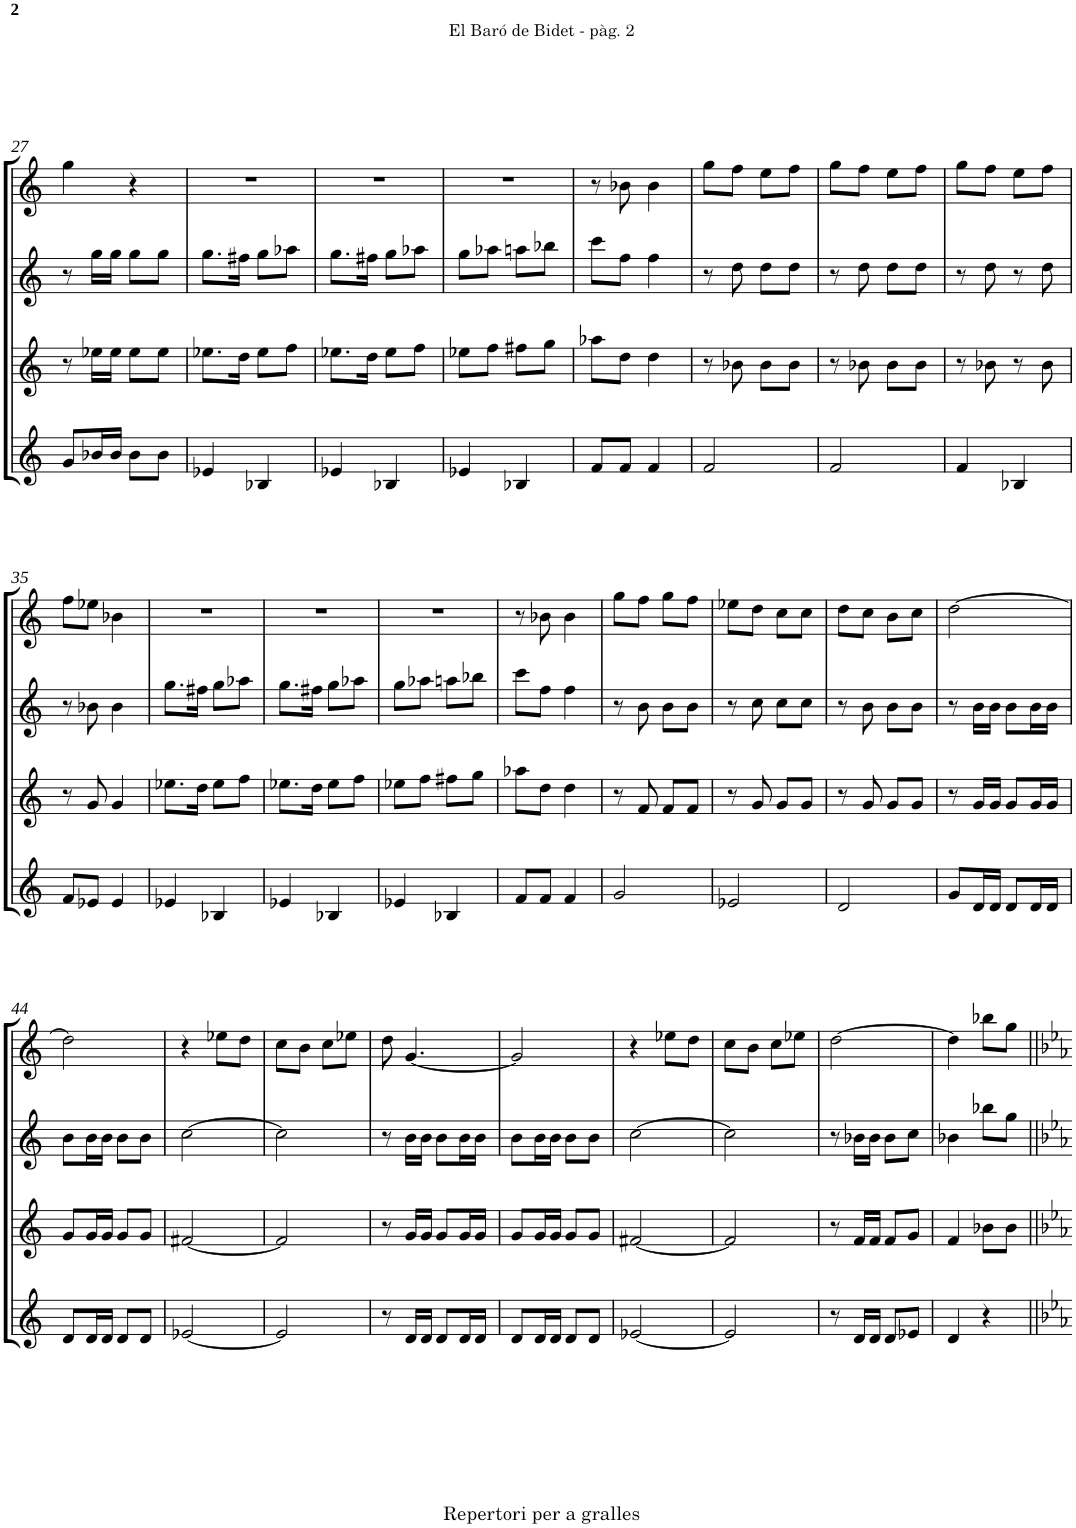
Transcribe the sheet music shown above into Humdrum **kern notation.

**kern	**kern	**kern	**kern
*part4	*part3	*part2	*part1
*staff4	*staff3	*staff2	*staff1
*I"Gralla 4	*I"Gralla 3	*I"Gralla 2	*I"Gralla 1
!!LO:PB:g=z
*clefG2	*clefG2	*clefG2	*clefG2
*k[]	*k[]	*k[]	*k[]
*M2/4	*M2/4	*M2/4	*M2/4
=27	=27	=27	=27
8g/L	8r	8r	4gg\
16b-X/L	16ee-X\LL	16gg\LL	.
16b-/JJ	16ee-\JJ	16gg\JJ	.
8b-\L	8ee-\L	8gg\L	4r
8b-\J	8ee-\J	8gg\J	.
=28	=28	=28	=28
4e-X/	8.ee-X\L	8.gg\L	2r
.	16dd\Jk	16ff#X\Jk	.
4B-X/	8ee-\L	8gg\L	.
.	8ff\J	8aa-X\J	.
=29	=29	=29	=29
4e-X/	8.ee-X\L	8.gg\L	2r
.	16dd\Jk	16ff#X\Jk	.
4B-X/	8ee-\L	8gg\L	.
.	8ff\J	8aa-X\J	.
=30	=30	=30	=30
4e-X/	8ee-X\L	8gg\L	2r
.	8ff\J	8aa-X\J	.
4B-X/	8ff#X\L	8aan\L	.
.	8gg\J	8bb-X\J	.
=31	=31	=31	=31
8f/L	8aa-X\L	8ccc\L	8r
8f/J	8dd\J	8ff\J	8b-X\
4f/	4dd\	4ff\	4b-\
=32	=32	=32	=32
2f/	8r	8r	8gg\L
.	8b-X\	8dd\	8ff\J
.	8b-\L	8dd\L	8ee\L
.	8b-\J	8dd\J	8ff\J
=33	=33	=33	=33
2f/	8r	8r	8gg\L
.	8b-X\	8dd\	8ff\J
.	8b-\L	8dd\L	8ee\L
.	8b-\J	8dd\J	8ff\J
=34	=34	=34	=34
4f/	8r	8r	8gg\L
.	8b-X\	8dd\	8ff\J
4B-X/	8r	8r	8ee\L
.	8b-\	8dd\	8ff\J
!!LO:LB:g=z
=35	=35	=35	=35
8f/L	8r	8r	8ff\L
8e-X/J	8g/	8b-X\	8ee-X\J
4e-/	4g/	4b-\	4b-X\
=36	=36	=36	=36
4e-X/	8.ee-X\L	8.gg\L	2r
.	16dd\Jk	16ff#X\Jk	.
4B-X/	8ee-\L	8gg\L	.
.	8ff\J	8aa-X\J	.
=37	=37	=37	=37
4e-X/	8.ee-X\L	8.gg\L	2r
.	16dd\Jk	16ff#X\Jk	.
4B-X/	8ee-\L	8gg\L	.
.	8ff\J	8aa-X\J	.
=38	=38	=38	=38
4e-X/	8ee-X\L	8gg\L	2r
.	8ff\J	8aa-X\J	.
4B-X/	8ff#X\L	8aan\L	.
.	8gg\J	8bb-X\J	.
=39	=39	=39	=39
8f/L	8aa-X\L	8ccc\L	8r
8f/J	8dd\J	8ff\J	8b-X\
4f/	4dd\	4ff\	4b-\
=40	=40	=40	=40
2g/	8r	8r	8gg\L
.	8f/	8b\	8ff\J
.	8f/L	8b\L	8gg\L
.	8f/J	8b\J	8ff\J
=41	=41	=41	=41
2e-X/	8r	8r	8ee-X\L
.	8g/	8cc\	8dd\J
.	8g/L	8cc\L	8cc\L
.	8g/J	8cc\J	8cc\J
=42	=42	=42	=42
2d/	8r	8r	8dd\L
.	8g/	8b\	8cc\J
.	8g/L	8b\L	8b\L
.	8g/J	8b\J	8cc\J
=43	=43	=43	=43
8g/L	8r	8r	[2dd\
16d/L	16g/LL	16b\LL	.
16d/JJ	16g/JJ	16b\JJ	.
8d/L	8g/L	8b\L	.
16d/L	16g/L	16b\L	.
16d/JJ	16g/JJ	16b\JJ	.
!!LO:LB:g=z
=44	=44	=44	=44
8d/L	8g/L	8b\L	2dd\]
16d/L	16g/L	16b\L	.
16d/JJ	16g/JJ	16b\JJ	.
8d/L	8g/L	8b\L	.
8d/J	8g/J	8b\J	.
=45	=45	=45	=45
[2e-X/	[2f#X/	[2cc\	4r
.	.	.	8ee-X\L
.	.	.	8dd\J
=46	=46	=46	=46
2e-/]	2f#/]	2cc\]	8cc\L
.	.	.	8b\J
.	.	.	8cc\L
.	.	.	8ee-X\J
=47	=47	=47	=47
8r	8r	8r	8dd\
16d/LL	16g/LL	16b\LL	[4.g/
16d/JJ	16g/JJ	16b\JJ	.
8d/L	8g/L	8b\L	.
16d/L	16g/L	16b\L	.
16d/JJ	16g/JJ	16b\JJ	.
=48	=48	=48	=48
8d/L	8g/L	8b\L	2g/]
16d/L	16g/L	16b\L	.
16d/JJ	16g/JJ	16b\JJ	.
8d/L	8g/L	8b\L	.
8d/J	8g/J	8b\J	.
=49	=49	=49	=49
[2e-X/	[2f#X/	[2cc\	4r
.	.	.	8ee-X\L
.	.	.	8dd\J
=50	=50	=50	=50
2e-/]	2f#/]	2cc\]	8cc\L
.	.	.	8b\J
.	.	.	8cc\L
.	.	.	8ee-X\J
=51	=51	=51	=51
8r	8r	8r	[2dd\
16d/LL	16f/LL	16b-X\LL	.
16d/JJ	16f/JJ	16b-\JJ	.
8d/L	8f/L	8b-\L	.
8e-X/J	8g/J	8cc\J	.
=52	=52	=52	=52
4d/	4f/	4b-X\	4dd\]
4r	8b-X\L	8bb-X\L	8bb-X\L
.	8b-\J	8gg\J	8gg\J
=||	=||	=||	=||
*-	*-	*-	*-
